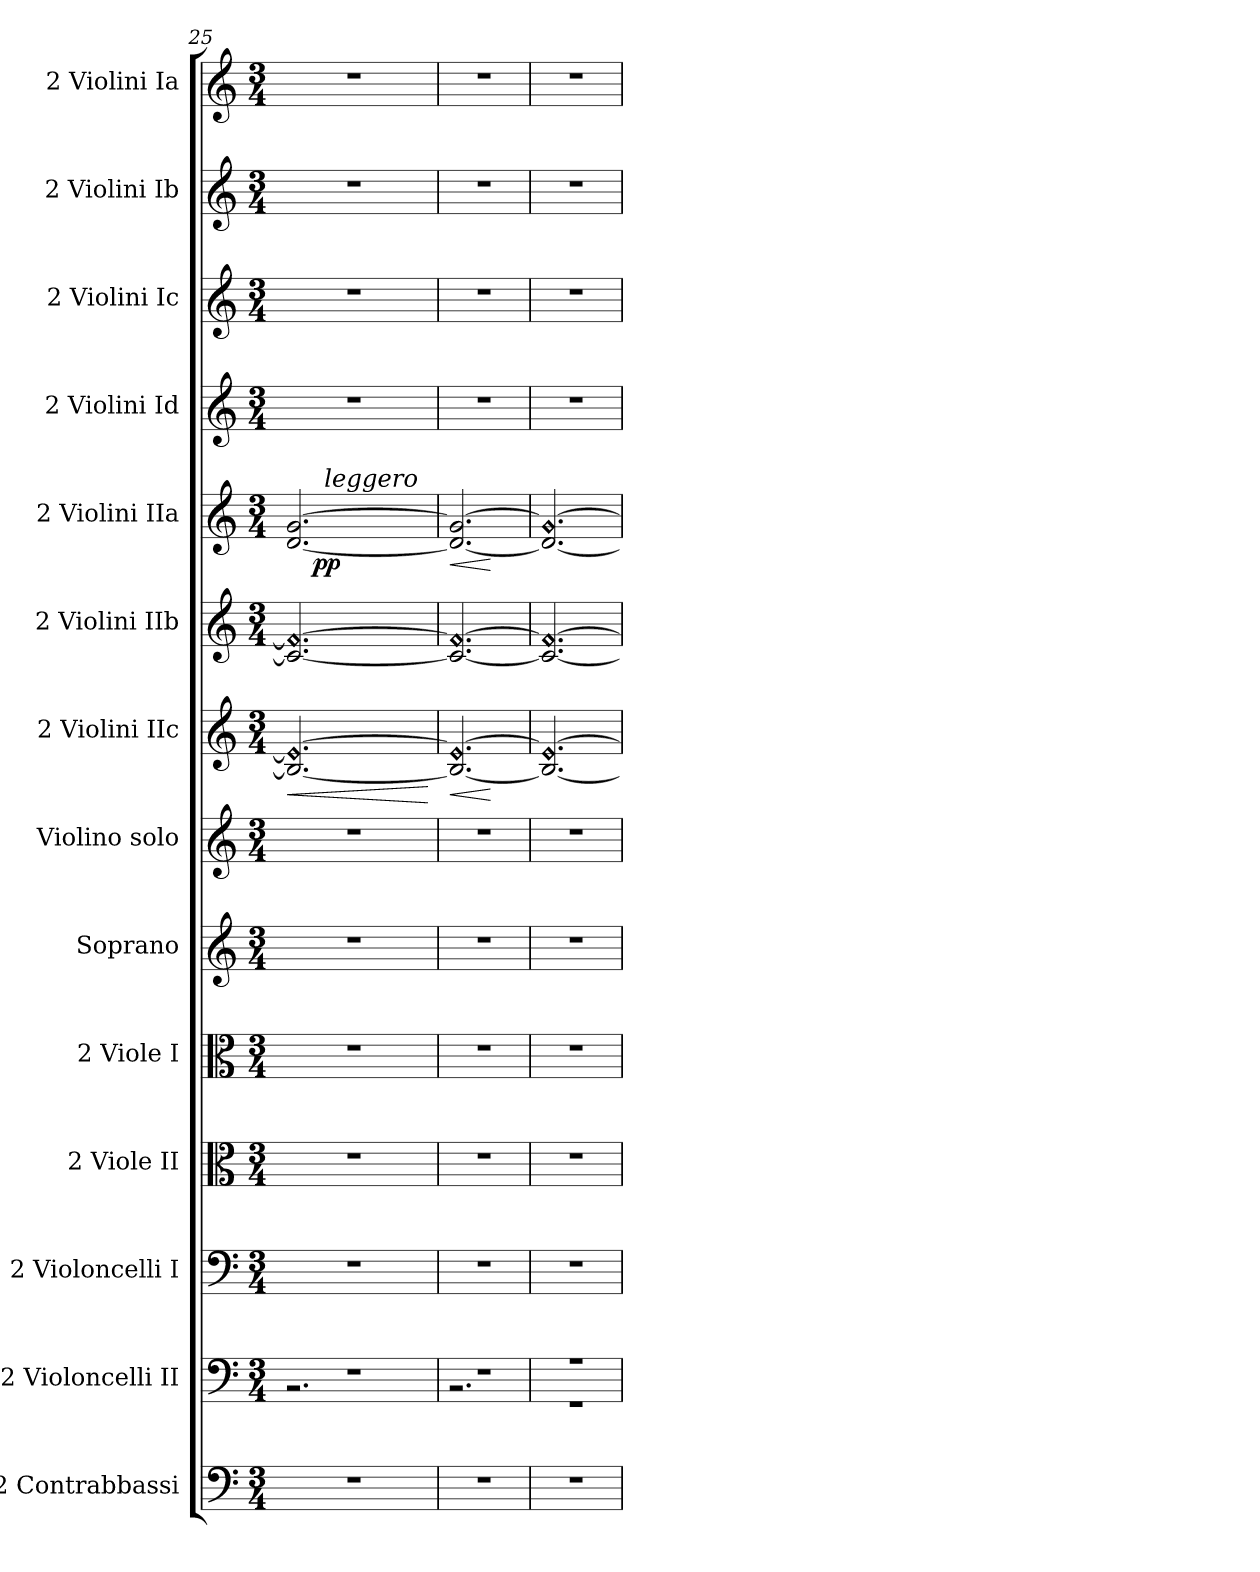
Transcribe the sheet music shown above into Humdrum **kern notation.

**kern	**kern	**kern	**kern	**kern	**kern	**kern	**kern	**dynam	**kern	**kern	**dynam	**kern	**kern	**kern	**kern
*part14	*part13	*part12	*part11	*part10	*part9	*part8	*part7	*part7	*part6	*part5	*part5	*part4	*part3	*part2	*part1
*staff14	*staff13	*staff12	*staff11	*staff10	*staff9	*staff8	*staff7	*staff7	*staff6	*staff5	*staff5	*staff4	*staff3	*staff2	*staff1
*I"2 Contrabbassi	*I"2 Violoncelli II	*I"2 Violoncelli I	*I"2 Viole II	*I"2 Viole I	*I"Soprano	*I"Violino solo	*I"2 Violini IIc	*	*I"2 Violini IIb	*I"2 Violini IIa	*	*I"2 Violini Id	*I"2 Violini Ic	*I"2 Violini Ib	*I"2 Violini Ia
*I'Cb.	*I'Vc. II	*I'Vc. I	*I'Vle II	*I'Vle I	*I'S.	*I'Vno solo	*I'Vni IIc	*	*I'Vni IIb	*I'Vni IIa	*	*I'Vni Id	*I'Vni Ic	*I'Vni Ib	*I'Vni Ia
*clefF4	*clefF4	*clefF4	*clefC3	*clefC3	*clefG2	*clefG2	*clefG2	*	*clefG2	*clefG2	*	*clefG2	*clefG2	*clefG2	*clefG2
*ITrd7c12	*	*	*	*	*	*	*	*	*	*	*	*	*	*	*
*k[]	*k[]	*k[]	*k[]	*k[]	*k[]	*k[]	*k[]	*	*k[]	*k[]	*	*k[]	*k[]	*k[]	*k[]
*C:	*C:	*C:	*C:	*C:	*C:	*C:	*C:	*	*C:	*C:	*	*C:	*C:	*C:	*C:
*M3/4	*M3/4	*M3/4	*M3/4	*M3/4	*M3/4	*M3/4	*M3/4	*	*M3/4	*M3/4	*	*M3/4	*M3/4	*M3/4	*M3/4
=25	=25	=25	=25	=25	=25	=25	=25	=25	=25	=25	=25	=25	=25	=25	=25
*	*^	*	*	*	*	*	*	*	*	*	*	*	*	*	*
!	!	!	!	!	!	!	!	!LO:N:n=2:head=diamond	!LO:HP:b	!LO:N:n=2:head=diamond	!LO:N:n=2:head=diamond	!	!	!	!	!
*	*	*	*	*	*	*	*	*	*	*	*^	*	*	*	*	*
*	*	*	*	*	*	*	*	*	*	*	*	*^	*	*	*	*	*
2.r	2.r	2.r	2.r	2.r	2.r	2.r	2.r	2.B/_< 2.e/_>	<	2.c/_< 2.f/_>	[<2.d/ [>2.g/	16ryy	16..ryy	.	2.r	2.r	2.r	2.r
.	.	.	.	.	.	.	.	.	.	.	.	64ryy	.	.	.	.	.	.
!	!	!	!	!	!	!	!	!	!	!	!	!	!	!LO:DY:b	!	!	!	!
.	.	.	.	.	.	.	.	.	.	.	.	2ryy	.	pp	.	.	.	.
!	!	!	!	!	!	!	!	!	!	!	!	!	!LO:TX:a:i:t=leggero	!	!	!	!	!
.	.	.	.	.	.	.	.	.	.	.	.	.	2ryy	.	.	.	.	.
.	.	.	.	.	.	.	.	.	.	.	.	8ryy	.	.	.	.	.	.
.	.	.	.	.	.	.	.	.	.	.	.	.	8ryy	.	.	.	.	.
.	.	.	.	.	.	.	.	.	.	.	.	32.ryy	.	.	.	.	.	.
.	.	.	.	.	.	.	.	.	.	.	.	.	64ryy	.	.	.	.	.
*	*v	*v	*	*	*	*	*	*	*	*	*	*	*	*	*	*	*	*
.	.	.	.	.	.	.	.	[	.	.	.	.	.	.	.	.	.
=26	=26	=26	=26	=26	=26	=26	=26	=26	=26	=26	=26	=26	=26	=26	=26	=26	=26
*	*^	*	*	*	*	*	*	*	*	*	*	*	*	*	*	*	*
!	!	!	!	!	!	!	!	!LO:N:n=2:head=diamond	!LO:HP:b	!LO:N:n=2:head=diamond	!LO:N:n=2:head=diamond	!	!	!LO:HP:b	!	!	!	!
*	*	*	*	*	*	*	*	*	*	*	*v	*v	*v	*	*	*	*	*
2.r	2.r	2.r	2.r	2.r	2.r	2.r	2.r	2.B/_< 2.e/_>	<	2.c/_< 2.f/_>	2.d/_< 2.g/_>	<	2.r	2.r	2.r	2.r
*	*v	*v	*	*	*	*	*	*	*	*	*	*	*	*	*	*
.	.	.	.	.	.	.	.	[	.	.	[	.	.	.	.
=27	=27	=27	=27	=27	=27	=27	=27	=27	=27	=27	=27	=27	=27	=27	=27
*	*^	*	*	*	*	*	*	*	*	*	*	*	*	*	*
!	!	!	!	!	!	!	!	!LO:N:n=2:head=diamond	!	!LO:N:n=2:head=diamond	!LO:N:n=2:head=diamond	!	!	!	!	!
2.r	2.r	2.r	2.r	2.r	2.r	2.r	2.r	2.B/_< 2.e/_>	.	2.c/_< 2.f/_>	2.d/_< 2.g/_>	.	2.r	2.r	2.r	2.r
*	*v	*v	*	*	*	*	*	*	*	*	*	*	*	*	*	*
=	=	=	=	=	=	=	=	=	=	=	=	=	=	=	=
*-	*-	*-	*-	*-	*-	*-	*-	*-	*-	*-	*-	*-	*-	*-	*-
